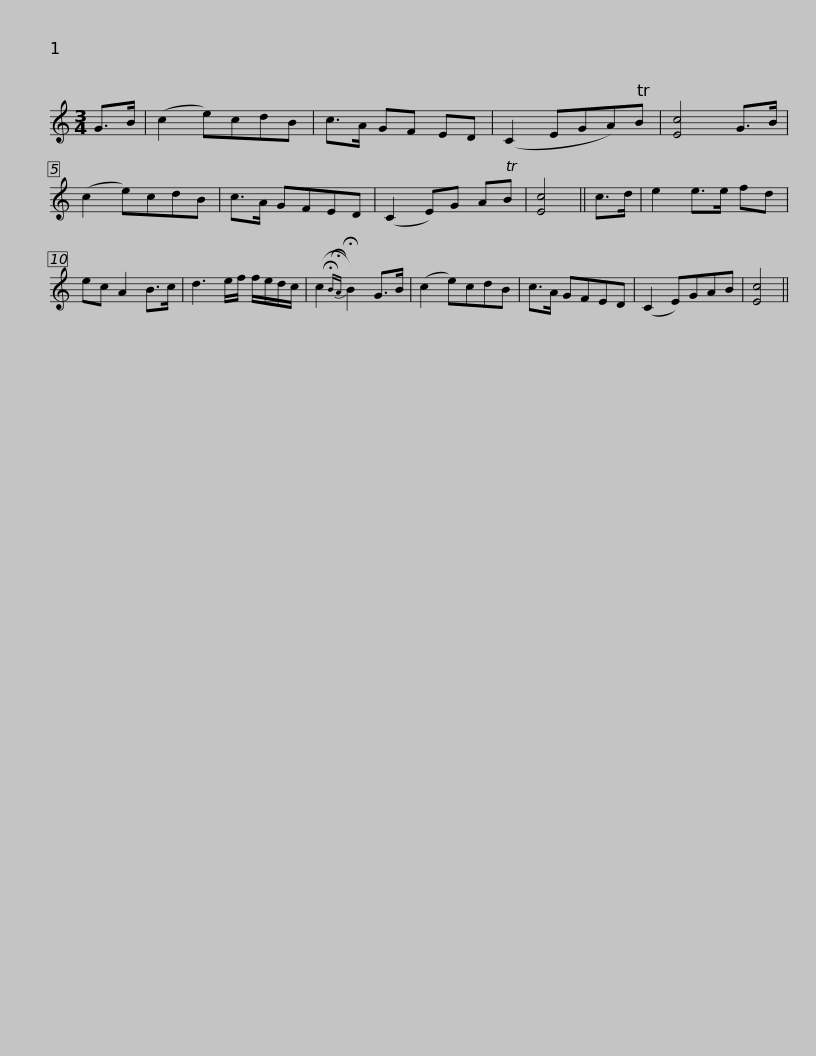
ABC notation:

X:1
L:1/8
M:3/4
I:linebreak $
K:C
V:1 treble
V:1
 G>B | (c2 e)cdB | c>A GF ED | (C2 EGA)TB | [Ec]4 G>B | %5
 (c2 e)cdB | c>A GFED | (C2 E)G ATB | [Ec]4 || c>d |$ %10
 e2 e>e fd | ec A2 B>c | d3 e/f/ f/e/d/c/ | (c2{!fermata!B!fermata!A} !fermata!B2) G>B | (c2 e)cdB | %15
 c>A GFED | (C2 E)GAB | [Ec]4 || %18
